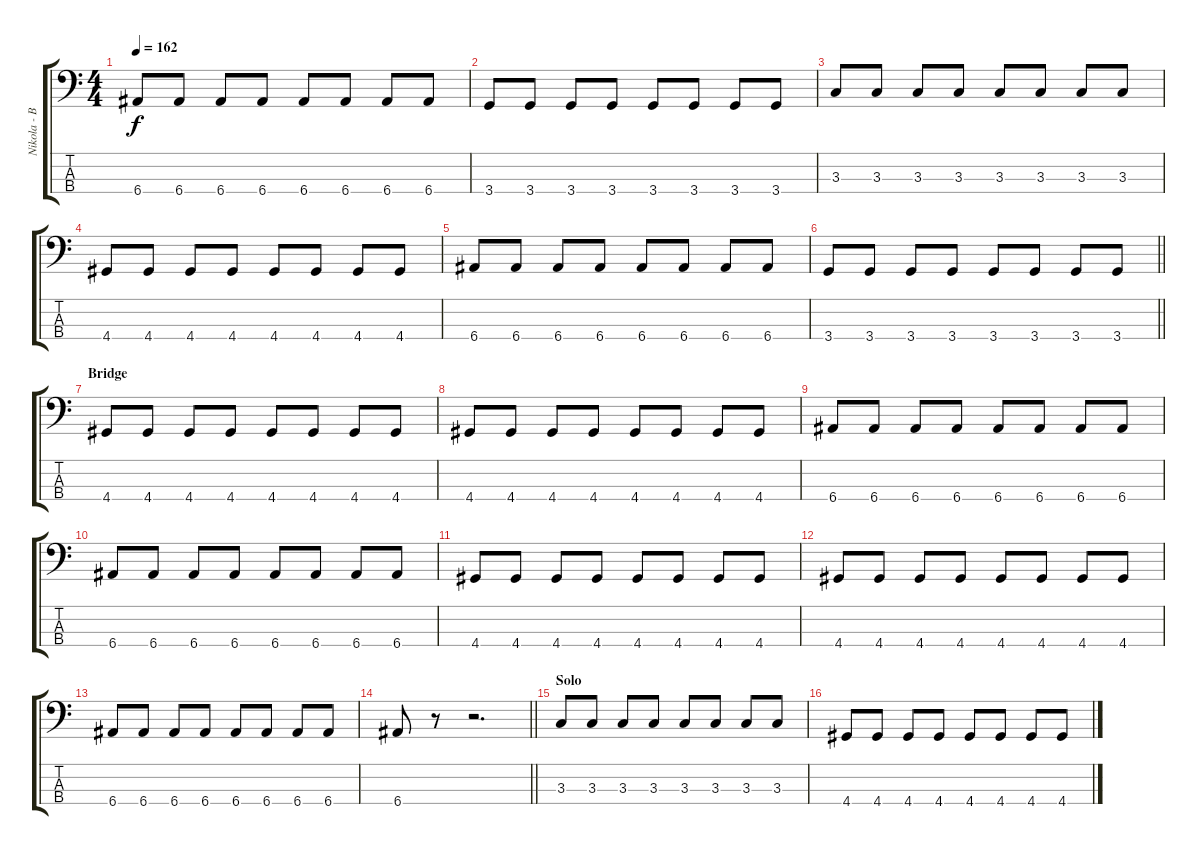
\track ("Nikola - Bass" "Nikola - B") {instrument electricbasspick}
\staff {score tabs}
\tuning (G2 D2 A1 E1) {hide}
\ts (4 4)
\tempo 162
\clef f4
\ks c
6.4.8{dy f} 6.4.8 6.4.8 6.4.8 6.4.8 6.4.8 6.4.8 6.4.8 |
3.4.8 3.4.8 3.4.8 3.4.8 3.4.8 3.4.8 3.4.8 3.4.8 |
3.3.8 3.3.8 3.3.8 3.3.8 3.3.8 3.3.8 3.3.8 3.3.8 |
4.4.8 4.4.8 4.4.8 4.4.8 4.4.8 4.4.8 4.4.8 4.4.8 |
6.4.8 6.4.8 6.4.8 6.4.8 6.4.8 6.4.8 6.4.8 6.4.8 |
\barLineRight lightlight
3.4.8 3.4.8 3.4.8 3.4.8 3.4.8 3.4.8 3.4.8 3.4.8 |
\section ("" "Bridge")
4.4.8 4.4.8 4.4.8 4.4.8 4.4.8 4.4.8 4.4.8 4.4.8 |
4.4.8 4.4.8 4.4.8 4.4.8 4.4.8 4.4.8 4.4.8 4.4.8 |
6.4.8 6.4.8 6.4.8 6.4.8 6.4.8 6.4.8 6.4.8 6.4.8 |
6.4.8 6.4.8 6.4.8 6.4.8 6.4.8 6.4.8 6.4.8 6.4.8 |
4.4.8 4.4.8 4.4.8 4.4.8 4.4.8 4.4.8 4.4.8 4.4.8 |
4.4.8 4.4.8 4.4.8 4.4.8 4.4.8 4.4.8 4.4.8 4.4.8 |
6.4.8 6.4.8 6.4.8 6.4.8 6.4.8 6.4.8 6.4.8 6.4.8 |
\barLineRight lightlight
6.4.8 r.8 r.2{d} |
\section ("" "Solo")
3.3.8 3.3.8 3.3.8 3.3.8 3.3.8 3.3.8 3.3.8 3.3.8 |
4.4.8 4.4.8 4.4.8 4.4.8 4.4.8 4.4.8 4.4.8 4.4.8
